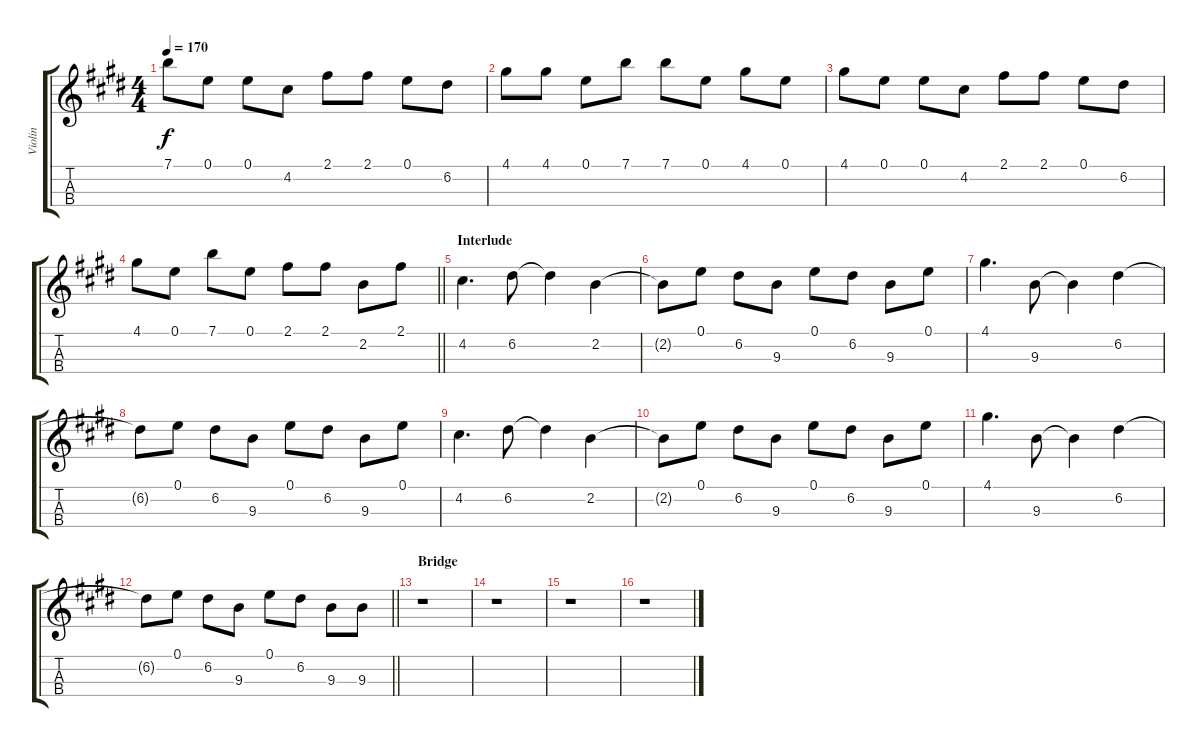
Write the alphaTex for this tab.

\track ("Violin" "Violin") {instrument violin}
\staff {score tabs}
\tuning (E5 A4 D4 G3) {hide}
\ts (4 4)
\tempo 170
\clef g2
\ks e
7.1.8{dy f} 0.1.8 0.1.8 4.2.8 2.1.8 2.1.8 0.1.8 6.2.8 |
4.1.8 4.1.8 0.1.8 7.1.8 7.1.8 0.1.8 4.1.8 0.1.8 |
4.1.8 0.1.8 0.1.8 4.2.8 2.1.8 2.1.8 0.1.8 6.2.8 |
\barLineRight lightlight
4.1.8 0.1.8 7.1.8 0.1.8 2.1.8 2.1.8 2.2.8 2.1.8 |
\section ("" "Interlude")
4.2.4{d} 6.2.8 6.2{t}.4 2.2.4 |
2.2{t}.8 0.1.8 6.2.8 9.3.8 0.1.8 6.2.8 9.3.8 0.1.8 |
4.1.4{d} 9.3.8 9.3{t}.4 6.2.4 |
6.2{t}.8 0.1.8 6.2.8 9.3.8 0.1.8 6.2.8 9.3.8 0.1.8 |
4.2.4{d} 6.2.8 6.2{t}.4 2.2.4 |
2.2{t}.8 0.1.8 6.2.8 9.3.8 0.1.8 6.2.8 9.3.8 0.1.8 |
4.1.4{d} 9.3.8 9.3{t}.4 6.2.4 |
\barLineRight lightlight
6.2{t}.8 0.1.8 6.2.8 9.3.8 0.1.8 6.2.8 9.3.8 9.3.8 |
\section ("" "Bridge")
r.1 |
r.1 |
r.1 |
r.1
